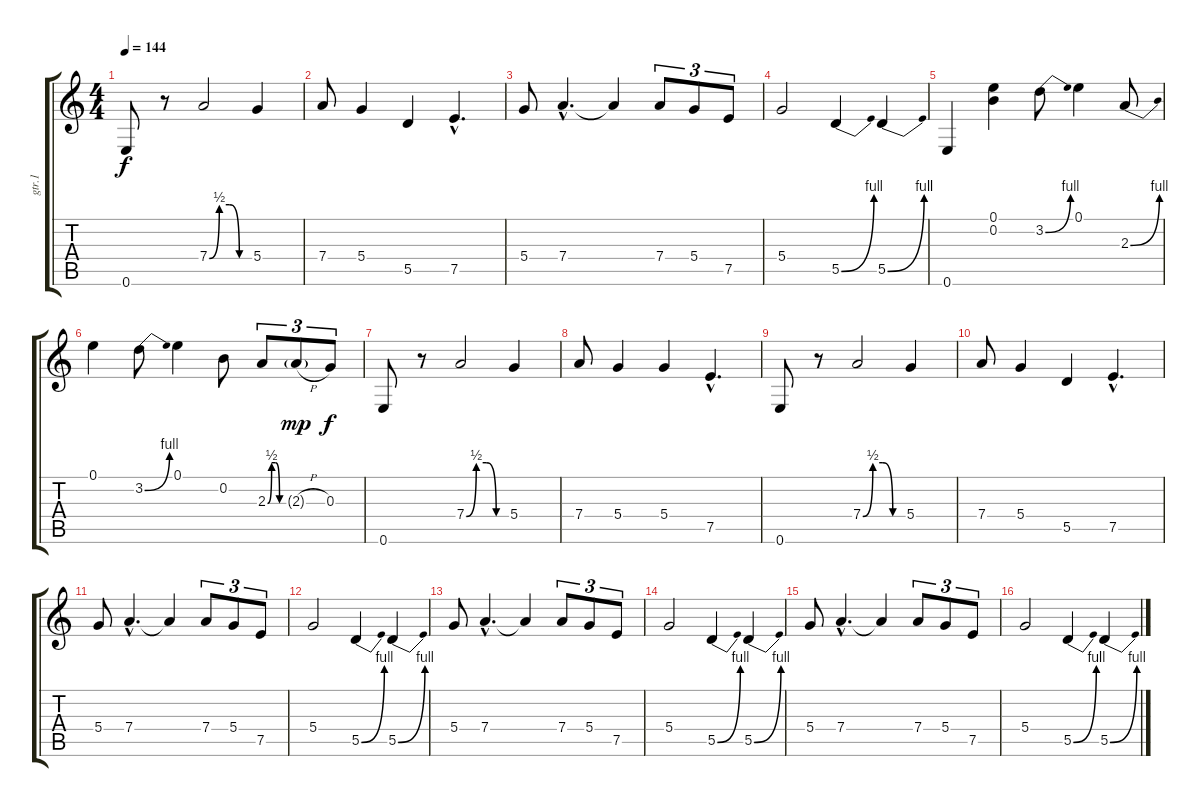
\track ("gtr.1" "gtr.1") {instrument distortionguitar}
\staff {score tabs}
\tuning (E4 B3 G3 D3 A2 E2) {hide}
\ts (4 4)
\tempo 144
\clef g2
\ks c
0.6.8{dy f} r.8 7.4{be (custom 0 0 15 2 30 2 45 0 60 0)}.2 5.4.4 |
7.4.8 5.4.4 5.5.4 7.5{hac}.4{d} |
5.4.8 7.4{hac}.4{d} 7.4{t}.4 7.4.8{tu (3 2)} 5.4.8{tu (3 2)} 7.5.8{tu (3 2)} |
5.4.2 5.5{be (bend 0 0 60 4)}.4 5.5{be (bend 0 0 60 4)}.4 |
0.6.4 (0.1 0.2).4 3.2{be (bend 0 0 60 4)}.8 0.1.4 2.3{be (bend 0 0 60 4)}.8 |
0.1.4 3.2{be (bend 0 0 60 4)}.8 0.1.4 0.2.8 2.3{be (custom 0 0 15 2 30 2 45 0 60 0)}.8{tu (3 2)} 2.3{h g}.8{tu (3 2) dy mp} 0.3.8{tu (3 2) dy f} |
0.6.8 r.8 7.4{be (custom 0 0 15 2 30 2 45 0 60 0)}.2 5.4.4 |
7.4.8 5.4.4 5.4.4 7.5{hac}.4{d} |
0.6.8 r.8 7.4{be (custom 0 0 15 2 30 2 45 0 60 0)}.2 5.4.4 |
7.4.8 5.4.4 5.5.4 7.5{hac}.4{d} |
5.4.8 7.4{hac}.4{d} 7.4{t}.4 7.4.8{tu (3 2)} 5.4.8{tu (3 2)} 7.5.8{tu (3 2)} |
5.4.2 5.5{be (bend 0 0 60 4)}.4 5.5{be (bend 0 0 60 4)}.4 |
5.4.8 7.4{hac}.4{d} 7.4{t}.4 7.4.8{tu (3 2)} 5.4.8{tu (3 2)} 7.5.8{tu (3 2)} |
5.4.2 5.5{be (bend 0 0 60 4)}.4 5.5{be (bend 0 0 60 4)}.4 |
5.4.8 7.4{hac}.4{d} 7.4{t}.4 7.4.8{tu (3 2)} 5.4.8{tu (3 2)} 7.5.8{tu (3 2)} |
5.4.2 5.5{be (bend 0 0 60 4)}.4 5.5{be (bend 0 0 60 4)}.4
